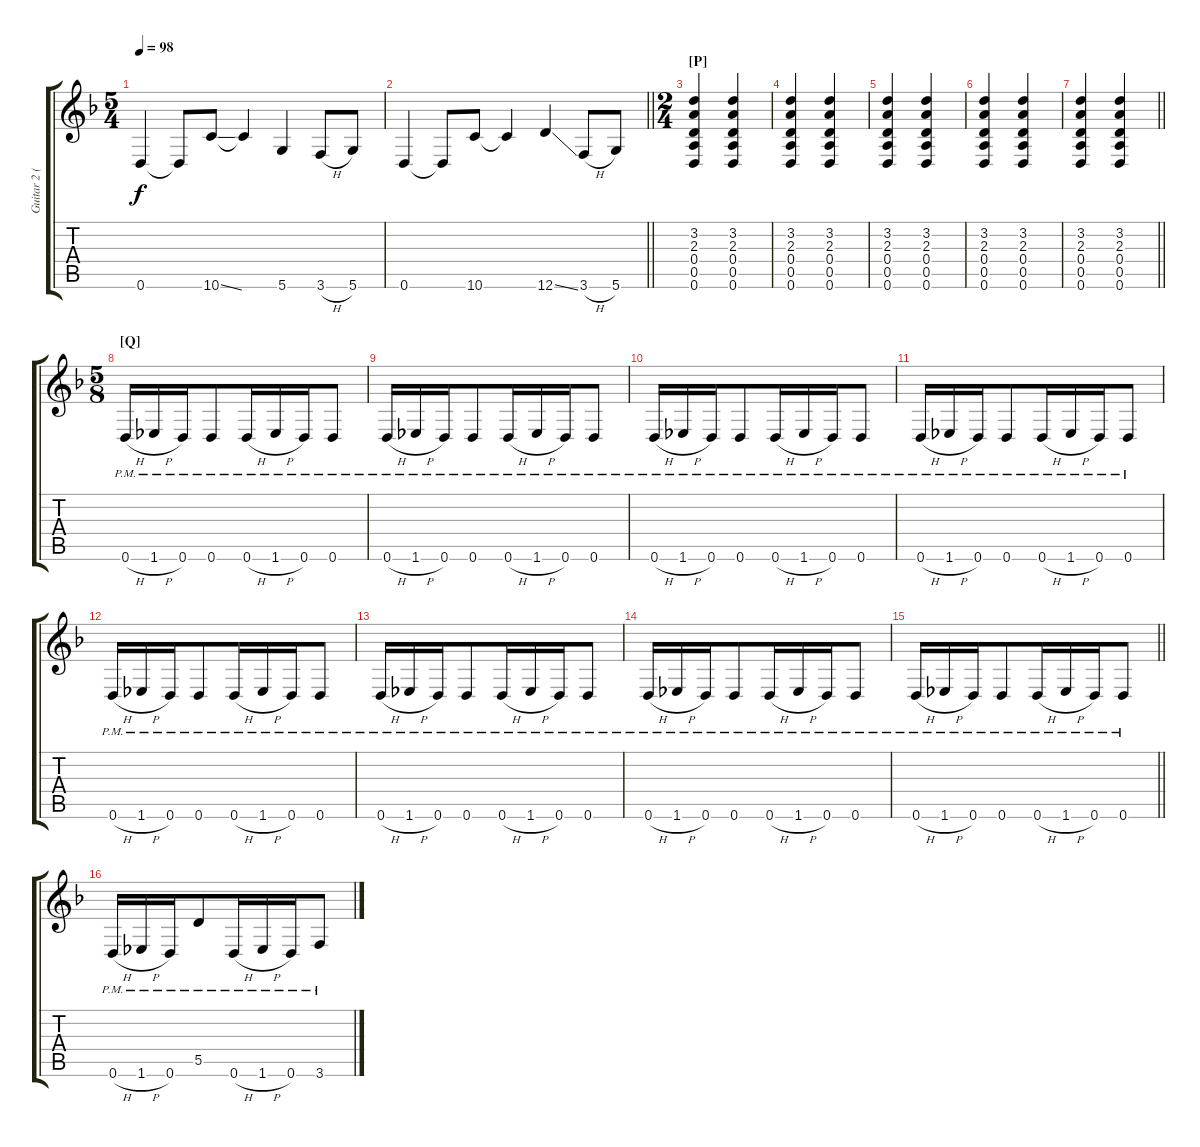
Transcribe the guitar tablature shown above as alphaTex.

\track ("Guitar 2 (right)" "Guitar 2 (") {instrument distortionguitar}
\staff {score tabs}
\tuning (E4 B3 G3 D3 A2 D2) {hide}
\ts (5 4)
\tempo 98
\clef g2
\ks dminor
0.6.4{dy f} 0.6{t}.8 10.6{ss}.8 10.6{t}.4 5.6.4 3.6{h}.8 5.6.8 |
\barLineRight lightlight
0.6.4 0.6{t}.8 10.6.8 10.6{t}.4 12.6{ss}.4 3.6{h}.8 5.6.8 |
\ts (2 4)
\section ("" "[P]")
(3.2 2.3 0.4 0.5 0.6).4 (3.2 2.3 0.4 0.5 0.6).4 |
(3.2 2.3 0.4 0.5 0.6).4 (3.2 2.3 0.4 0.5 0.6).4 |
(3.2 2.3 0.4 0.5 0.6).4 (3.2 2.3 0.4 0.5 0.6).4 |
(3.2 2.3 0.4 0.5 0.6).4 (3.2 2.3 0.4 0.5 0.6).4 |
\barLineRight lightlight
(3.2 2.3 0.4 0.5 0.6).4 (3.2 2.3 0.4 0.5 0.6).4 |
\ts (5 8)
\section ("" "[Q]")
0.6{h pm}.16 1.6{h pm}.16{beam merge} 0.6{pm}.16 0.6{pm}.8 0.6{h pm}.16{beam merge} 1.6{h pm}.16 0.6{pm}.16{beam merge} 0.6{pm}.8 |
0.6{h pm}.16 1.6{h pm}.16{beam merge} 0.6{pm}.16 0.6{pm}.8 0.6{h pm}.16{beam merge} 1.6{h pm}.16 0.6{pm}.16{beam merge} 0.6{pm}.8 |
0.6{h pm}.16 1.6{h pm}.16{beam merge} 0.6{pm}.16 0.6{pm}.8 0.6{h pm}.16{beam merge} 1.6{h pm}.16 0.6{pm}.16{beam merge} 0.6{pm}.8 |
0.6{h pm}.16 1.6{h pm}.16{beam merge} 0.6{pm}.16 0.6{pm}.8 0.6{h pm}.16{beam merge} 1.6{h pm}.16 0.6{pm}.16{beam merge} 0.6{pm}.8 |
0.6{h pm}.16 1.6{h pm}.16{beam merge} 0.6{pm}.16 0.6{pm}.8 0.6{h pm}.16{beam merge} 1.6{h pm}.16 0.6{pm}.16{beam merge} 0.6{pm}.8 |
0.6{h pm}.16 1.6{h pm}.16{beam merge} 0.6{pm}.16 0.6{pm}.8 0.6{h pm}.16{beam merge} 1.6{h pm}.16 0.6{pm}.16{beam merge} 0.6{pm}.8 |
0.6{h pm}.16 1.6{h pm}.16{beam merge} 0.6{pm}.16 0.6{pm}.8 0.6{h pm}.16{beam merge} 1.6{h pm}.16 0.6{pm}.16{beam merge} 0.6{pm}.8 |
\barLineRight lightlight
0.6{h pm}.16 1.6{h pm}.16{beam merge} 0.6{pm}.16 0.6{pm}.8 0.6{h pm}.16{beam merge} 1.6{h pm}.16 0.6{pm}.16{beam merge} 0.6{pm}.8 |
0.6{h pm}.16 1.6{h pm}.16{beam merge} 0.6{pm}.16 5.5{pm}.8 0.6{h pm}.16{beam merge} 1.6{h pm}.16 0.6{pm}.16{beam merge} 3.6{pm}.8
